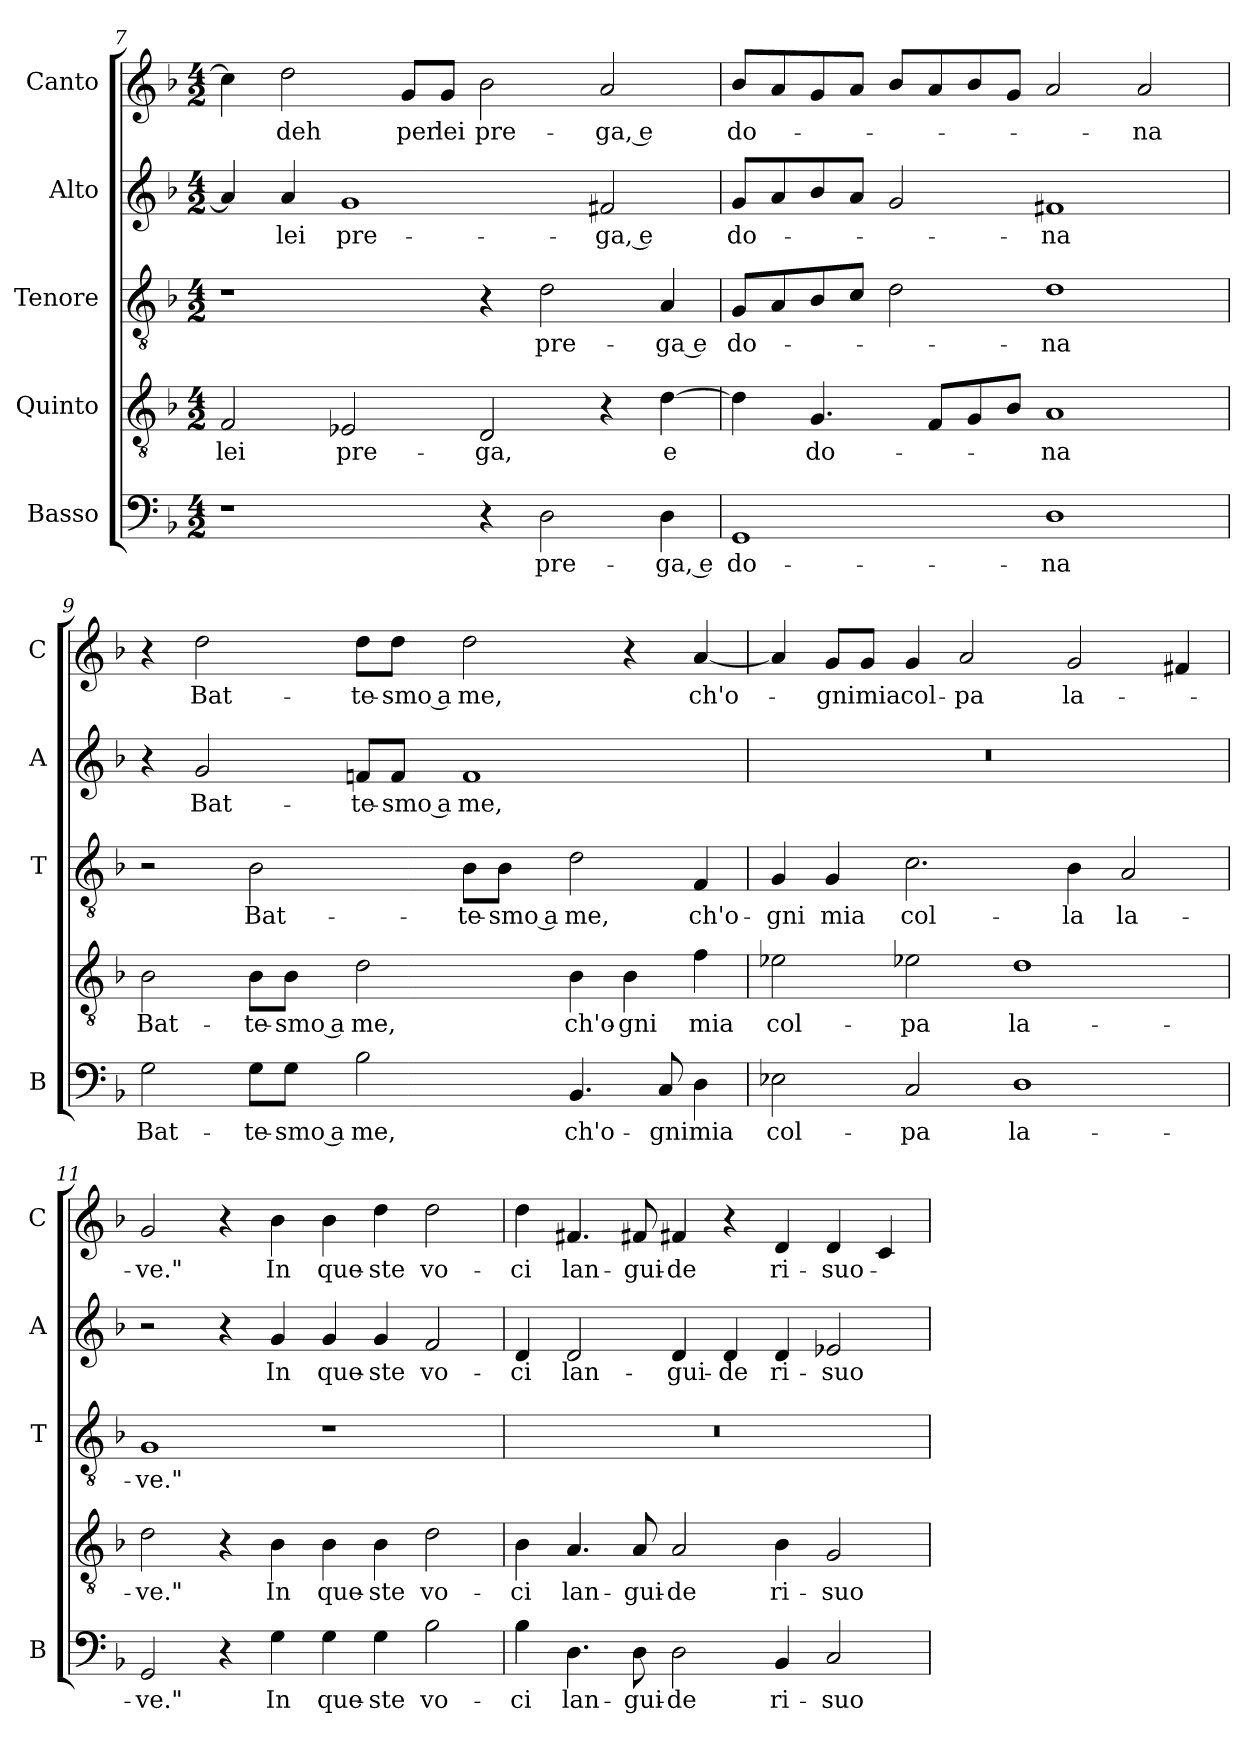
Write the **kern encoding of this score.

**kern	**text	**kern	**text	**kern	**text	**kern	**text	**kern	**text
*part5	*part5	*part4	*part4	*part3	*part3	*part2	*part2	*part1	*part1
*staff5	*staff5	*staff4	*staff4	*staff3	*staff3	*staff2	*staff2	*staff1	*staff1
*I"Basso	*	*I"Quinto	*	*I"Tenore	*	*I"Alto	*	*I"Canto	*
*I'B	*	*	*	*I'T	*	*I'A	*	*I'C	*
*clefF4	*	*clefGv2	*	*clefGv2	*	*clefG2	*	*clefG2	*
*k[b-]	*	*k[b-]	*	*k[b-]	*	*k[b-]	*	*k[b-]	*
*F:	*	*F:	*	*F:	*	*F:	*	*F:	*
*M4/2	*	*M4/2	*	*M4/2	*	*M4/2	*	*M4/2	*
=7	=7	=7	=7	=7	=7	=7	=7	=7	=7
1r	.	2F	lei	1r	.	4a]	.	4cc]	.
.	.	.	.	.	.	4a	lei	2dd	deh
.	.	2E-X	pre-	.	.	1g	pre-	.	.
.	.	.	.	.	.	.	.	8gL	per
.	.	.	.	.	.	.	.	8gJ	lei
4r	.	2D	-ga,	4r	.	.	.	2b-	pre-
2D	pre-	.	.	2d	pre-	.	.	.	.
.	.	4r	.	.	.	2f#X	-ga, e	2a	-ga, e
4D	-ga, e	[4d	e	4A	-ga e	.	.	.	.
=8	=8	=8	=8	=8	=8	=8	=8	=8	=8
1GG	do-	4d]	.	8GL	do-	8gL	do-	8b-L	do-
.	.	.	.	8A	.	8a	.	8a	.
.	.	4.G	do-	8B-	.	8b-	.	8g	.
.	.	.	.	8cJ	.	8aJ	.	8aJ	.
.	.	.	.	2d	.	2g	.	8b-L	.
.	.	8FL	.	.	.	.	.	8a	.
.	.	8G	.	.	.	.	.	8b-	.
.	.	8B-J	.	.	.	.	.	8gJ	.
1D	-na	1A	-na	1d	-na	1f#X	-na	2a	.
.	.	.	.	.	.	.	.	2a	-na
=9	=9	=9	=9	=9	=9	=9	=9	=9	=9
2G	Bat-	2B-	Bat-	2r	.	4r	.	4r	.
.	.	.	.	.	.	2g	Bat-	2dd	Bat-
8GL	-te-	8B-L	-te-	2B-	Bat-	.	.	.	.
8GJ	-smo a	8B-J	-smo a	.	.	.	.	.	.
2B-	me,	2d	me,	.	.	8fnL	-te-	8ddL	-te-
.	.	.	.	.	.	8fJ	-smo a	8ddJ	-smo a
.	.	.	.	8B-L	-te-	1f	me,	2dd	me,
.	.	.	.	8B-J	-smo a	.	.	.	.
4.BB-	ch'o-	4B-	ch'o-	2d	me,	.	.	.	.
.	.	4B-	-gni	.	.	.	.	4r	.
8C	-gni	.	.	.	.	.	.	.	.
4D	mia	4f	mia	4F	ch'o-	.	.	[4a	ch'o-
=10	=10	=10	=10	=10	=10	=10	=10	=10	=10
2E-X	col-	2e-X	col-	4G	-gni	0r	.	4a]	.
.	.	.	.	4G	mia	.	.	8gL	-gni
.	.	.	.	.	.	.	.	8gJ	mia
2C	-pa	2e-X	-pa	2.c	col-	.	.	4g	col-
.	.	.	.	.	.	.	.	2a	-pa
1D	la-	1d	la-	.	.	.	.	.	.
.	.	.	.	4B-	-la	.	.	2g	la-
.	.	.	.	2A	la-	.	.	.	.
.	.	.	.	.	.	.	.	4f#X	.
=11	=11	=11	=11	=11	=11	=11	=11	=11	=11
2GG	-ve."	2d	-ve."	1G	-ve."	2r	.	2g	-ve."
4r	.	4r	.	.	.	4r	.	4r	.
4G	In	4B-	In	.	.	4g	In	4b-	In
4G	que-	4B-	que-	1r	.	4g	que-	4b-	que-
4G	-ste	4B-	-ste	.	.	4g	-ste	4dd	-ste
2B-	vo-	2d	vo-	.	.	2f	vo-	2dd	vo-
=12	=12	=12	=12	=12	=12	=12	=12	=12	=12
4B-	-ci	4B-	-ci	0r	.	4d	-ci	4dd	-ci
4.D	lan-	4.A	lan-	.	.	2d	lan-	4.f#X	lan-
8D	-gui-	8A	-gui-	.	.	.	.	8f#X	-gui-
2D	-de	2A	-de	.	.	4d	-gui-	4f#X	-de
.	.	.	.	.	.	4d	-de	4r	.
4BB-	ri-	4B-	ri-	.	.	4d	ri-	4d	ri-
2C	-suo-	2G	-suo-	.	.	2e-X	-suo-	4d	-suo-
.	.	.	.	.	.	.	.	4c	.
=	=	=	=	=	=	=	=	=	=
*-	*-	*-	*-	*-	*-	*-	*-	*-	*-
